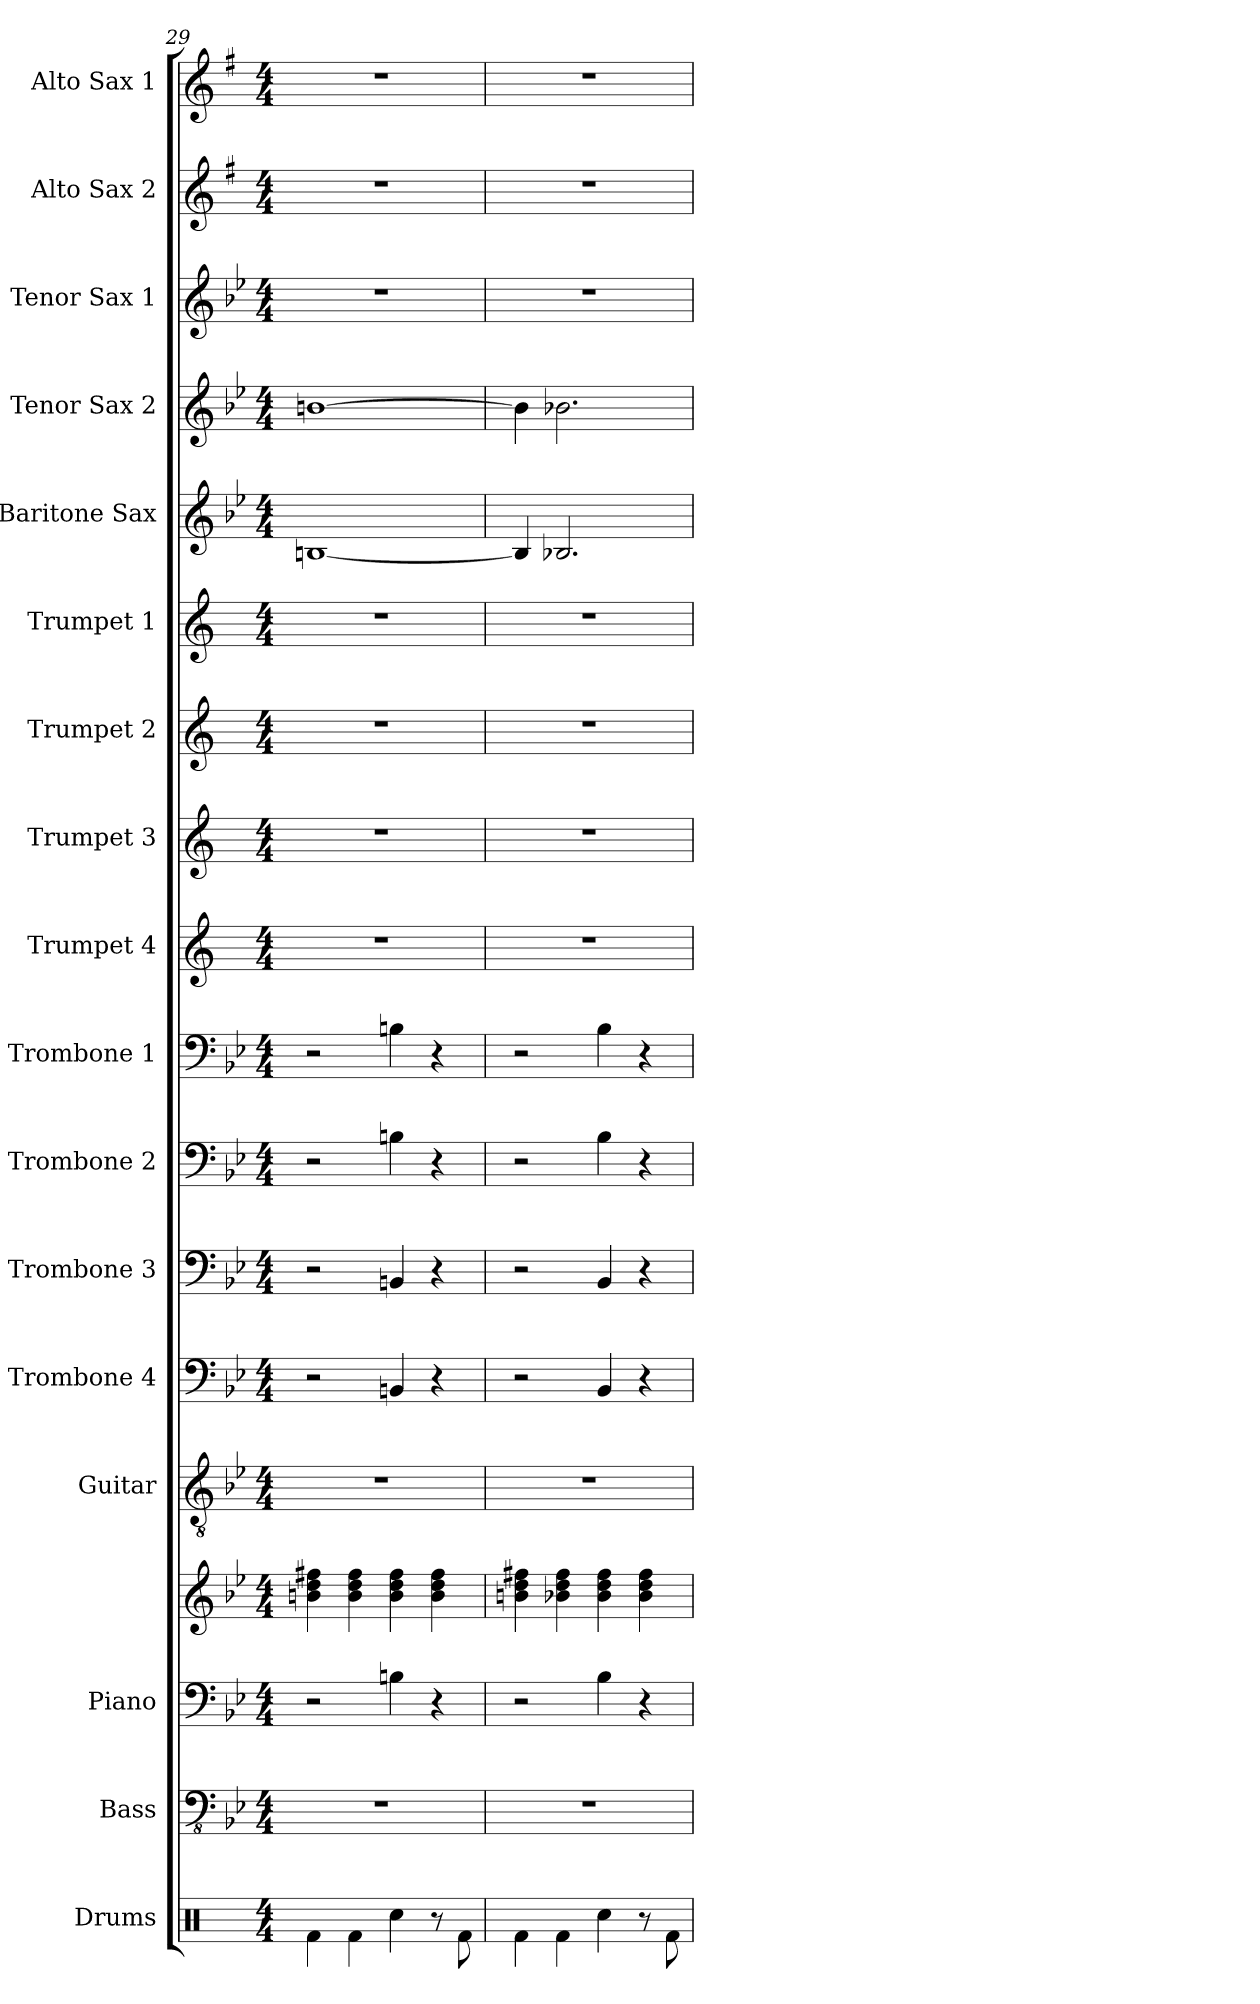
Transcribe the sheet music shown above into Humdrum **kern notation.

**kern	**kern	**kern	**kern	**kern	**kern	**kern	**kern	**kern	**kern	**kern	**kern	**kern	**kern	**kern	**kern	**kern	**kern
*part17	*part16	*part15	*part15	*part14	*part13	*part12	*part11	*part10	*part9	*part8	*part7	*part6	*part5	*part4	*part3	*part2	*part1
*staff18	*staff17	*staff16	*staff15	*staff14	*staff13	*staff12	*staff11	*staff10	*staff9	*staff8	*staff7	*staff6	*staff5	*staff4	*staff3	*staff2	*staff1
*I"Drums	*I"Bass	*I"Piano	*	*I"Guitar	*I"Trombone 4	*I"Trombone 3	*I"Trombone 2	*I"Trombone 1	*I"Trumpet 4	*I"Trumpet 3	*I"Trumpet 2	*I"Trumpet 1	*I"Baritone Sax	*I"Tenor Sax 2	*I"Tenor Sax 1	*I"Alto Sax 2	*I"Alto Sax 1
*I'Drums	*I'Bass	*I'Piano	*	*I'Gtr.	*I'Tbn. 4	*I'Tbn. 3	*I'Tbn. 2	*I'Tbn. 1	*I'Tpt. 4	*I'Tpt. 3	*I'Tpt. 2	*I'Tpt. 1	*I'Bari	*I'Tenor 2	*I'Tenor 1	*I'Alto 2	*I'Alto 1
*clefX	*clefFv4	*clefF4	*clefG2	*clefGv2	*clefF4	*clefF4	*clefF4	*clefF4	*clefG2	*clefG2	*clefG2	*clefG2	*clefG2	*clefG2	*clefG2	*clefG2	*clefG2
*	*	*	*	*	*	*	*	*	*ITrd1c2	*ITrd1c2	*ITrd1c2	*ITrd1c2	*ITrd12c21	*ITrd8c14	*ITrd8c14	*ITrd5c9	*ITrd5c9
*k[]	*k[b-e-]	*k[b-e-]	*k[b-e-]	*k[b-e-]	*k[b-e-]	*k[b-e-]	*k[b-e-]	*k[b-e-]	*k[b-e-]	*k[b-e-]	*k[b-e-]	*k[b-e-]	*k[b-e-]	*k[b-e-]	*k[b-e-]	*k[b-e-]	*k[b-e-]
*M4/4	*M4/4	*M4/4	*M4/4	*M4/4	*M4/4	*M4/4	*M4/4	*M4/4	*M4/4	*M4/4	*M4/4	*M4/4	*M4/4	*M4/4	*M4/4	*M4/4	*M4/4
=29	=29	=29	=29	=29	=29	=29	=29	=29	=29	=29	=29	=29	=29	=29	=29	=29	=29
4Rf\	1r	2r	4bn\ 4dd\ 4ff#X\	1r	2r	2r	2r	2r	1r	1r	1r	1r	[1BBn	[1Bn	1r	1r	1r
4Rf\	.	.	4b\ 4dd\ 4ff#\	.	.	.	.	.	.	.	.	.	.	.	.	.	.
4Rcc\	.	4Bn\	4b\ 4dd\ 4ff#\	.	4BBn/	4BBn/	4Bn\	4Bn\	.	.	.	.	.	.	.	.	.
8r	.	4r	4b\ 4dd\ 4ff#\	.	4r	4r	4r	4r	.	.	.	.	.	.	.	.	.
8Rf\	.	.	.	.	.	.	.	.	.	.	.	.	.	.	.	.	.
=30	=30	=30	=30	=30	=30	=30	=30	=30	=30	=30	=30	=30	=30	=30	=30	=30	=30
4Rf\	1r	2r	4bn\ 4dd\ 4ff#X\	1r	2r	2r	2r	2r	1r	1r	1r	1r	4BB/]	4B\]	1r	1r	1r
4Rf\	.	.	4b-X\ 4dd\ 4ff#\	.	.	.	.	.	.	.	.	.	2.BB-X/	2.B-X\	.	.	.
4Rcc\	.	4B-\	4b-\ 4dd\ 4ff#\	.	4BB-/	4BB-/	4B-\	4B-\	.	.	.	.	.	.	.	.	.
8r	.	4r	4b-\ 4dd\ 4ff#\	.	4r	4r	4r	4r	.	.	.	.	.	.	.	.	.
8Rf\	.	.	.	.	.	.	.	.	.	.	.	.	.	.	.	.	.
=	=	=	=	=	=	=	=	=	=	=	=	=	=	=	=	=	=
*-	*-	*-	*-	*-	*-	*-	*-	*-	*-	*-	*-	*-	*-	*-	*-	*-	*-
